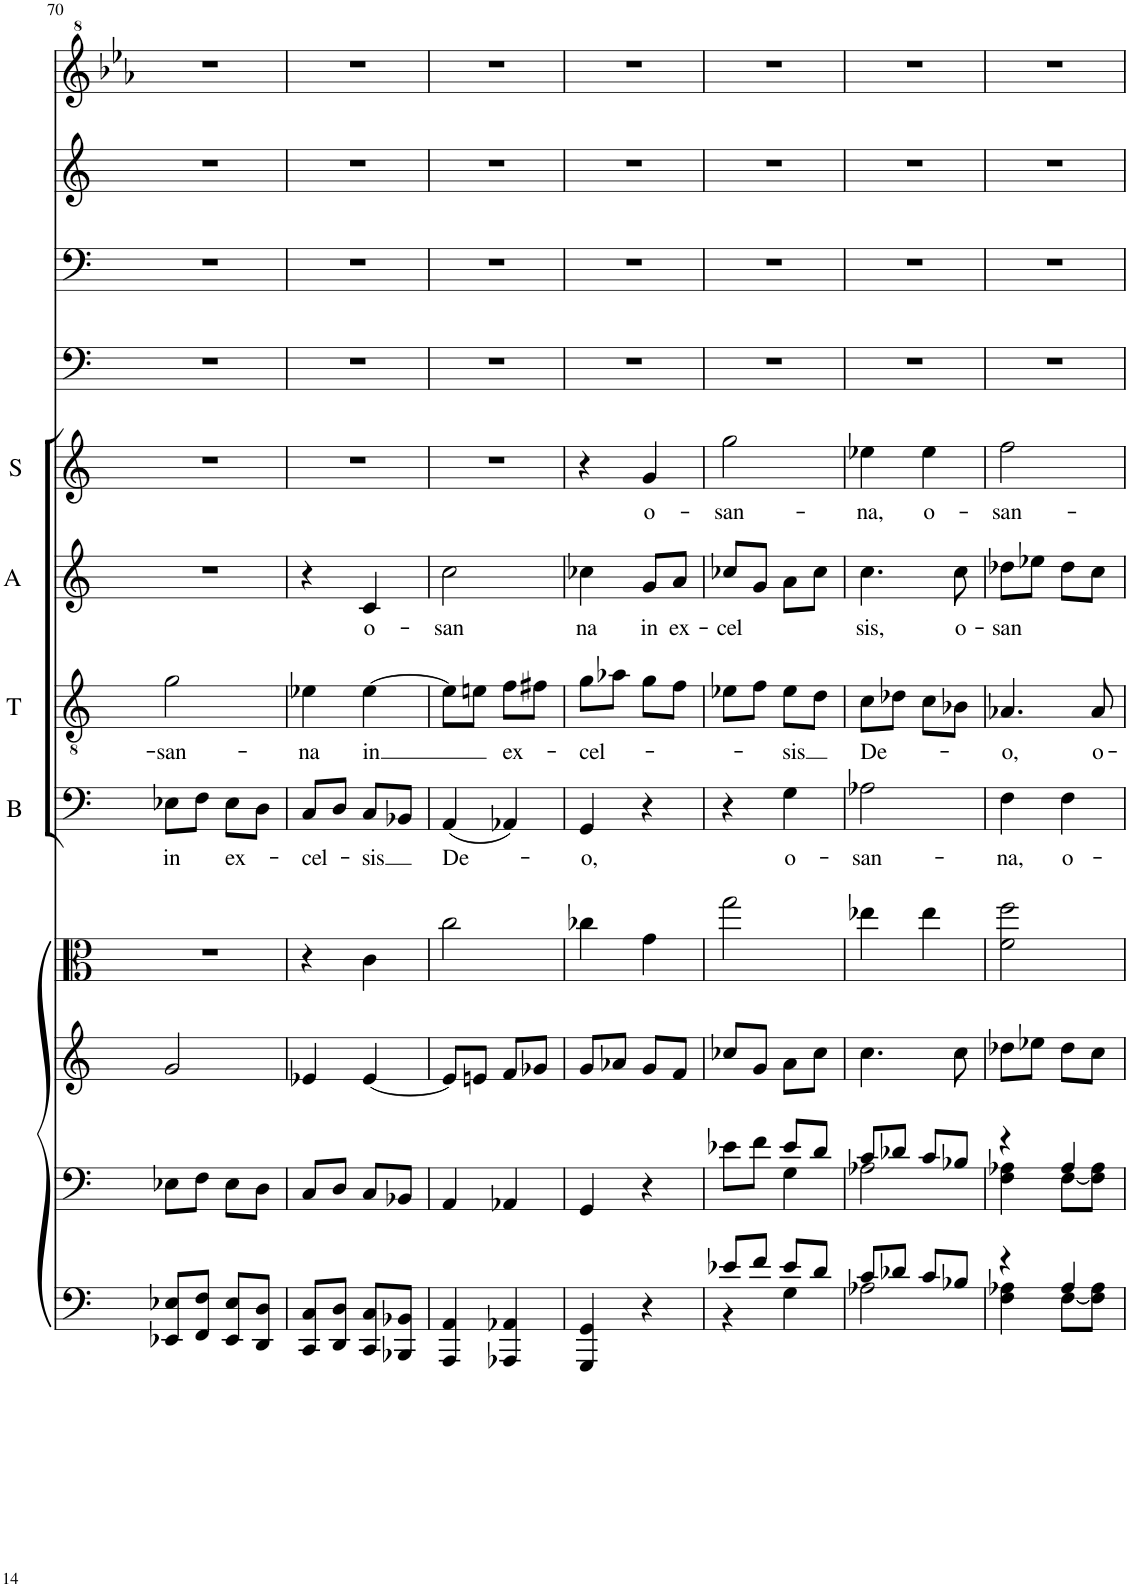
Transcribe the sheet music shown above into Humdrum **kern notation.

**kern	**kern	**kern	**kern	**kern	**text	**kern	**text	**kern	**text	**kern	**text	**kern	**kern	**kern	**kern
*part12	*part11	*part10	*part9	*part8	*part8	*part7	*part7	*part6	*part6	*part5	*part5	*part4	*part3	*part2	*part1
*staff12	*staff11	*staff10	*staff9	*staff8	*staff8	*staff7	*staff7	*staff6	*staff6	*staff5	*staff5	*staff4	*staff3	*staff2	*staff1
*I"Pauke	*I"Kontrabasse	*I"Synthesizer Strings-R2	*I"Bratschen	*I"Bass	*	*I"Tenor	*	*I"Alt	*	*I"Sopran	*	*I"Bass Solo	*I"Tenor Solo	*I"Alt Solo	*I"Sopran Solo
*	*	*I'Str	*	*I'B	*	*I'T	*	*I'A	*	*I'S	*	*	*	*	*
!!LO:PB:g=z
*clefF4	*clefF4	*clefG2	*clefC3	*clefF4	*	*clefGv2	*	*clefG2	*	*clefG2	*	*clefF4	*clefF4	*clefG2	*clefG^2
*	*	*	*	*	*	*ITrd7c12	*	*ITrd1c2	*	*	*	*	*	*ITrd4c7	*ITrd-7c-12
*k[]	*k[]	*k[]	*k[]	*k[]	*	*k[]	*	*k[]	*	*k[]	*	*k[]	*k[]	*k[]	*k[b-e-a-]
*M2/4	*M2/4	*M2/4	*M2/4	*M2/4	*	*M2/4	*	*M2/4	*	*M2/4	*	*M2/4	*M2/4	*M2/4	*M2/4
=70	=70	=70	=70	=70	=70	=70	=70	=70	=70	=70	=70	=70	=70	=70	=70
!	!	!	!	!	!LO:LY:b	!	!LO:LY:b	!	!	!	!	!	!	!	!
8EE-X/ 8E-X/L	8E-X\L	2g/	2r	8E-X\L	in	2g\	-san-	2r	.	2r	.	2r	2r	2r	2r
8FF/ 8F/J	8F\J	.	.	8F\J	.	.	.	.	.	.	.	.	.	.	.
!	!	!	!	!	!LO:LY:b	!	!	!	!	!	!	!	!	!	!
8EE-/ 8E-/L	8E-\L	.	.	8E-\L	ex-	.	.	.	.	.	.	.	.	.	.
8DD/ 8D/J	8D\J	.	.	8D\J	.	.	.	.	.	.	.	.	.	.	.
=71	=71	=71	=71	=71	=71	=71	=71	=71	=71	=71	=71	=71	=71	=71	=71
!	!	!	!	!	!LO:LY:b	!	!LO:LY:b	!	!	!	!	!	!	!	!
8CC/ 8C/L	8C/L	4e-X/	4r	8C/L	-cel-	4e-X\	-na	4r	.	2r	.	2r	2r	2r	2r
8DD/ 8D/J	8D/J	.	.	8D/J	.	.	.	.	.	.	.	.	.	.	.
!	!	!	!	!	!LO:LY:b	!	!LO:LY:b	!	!LO:LY:b	!	!	!	!	!	!
8CC/ 8C/L	8C/L	[4e-/	4c\	8C/L	-sis	[4e-\	in	4c/	o-	.	.	.	.	.	.
8BBB-X/ 8BB-X/J	8BB-X/J	.	.	8BB-X/J	.	.	.	.	.	.	.	.	.	.	.
=72	=72	=72	=72	=72	=72	=72	=72	=72	=72	=72	=72	=72	=72	=72	=72
!	!	!	!	!	!LO:LY:b	!	!	!	!LO:LY:b	!	!	!	!	!	!
4AAA/ 4AA/	4AA/	8e-/L]	2cc\	(4AA/	De-	8e-\L]	.	2cc\	-san	2r	.	2r	2r	2r	2r
.	.	8en/J	.	.	.	8en\J	.	.	.	.	.	.	.	.	.
!	!	!	!	!	!	!	!LO:LY:b	!	!	!	!	!	!	!	!
4AAA-X/ 4AA-X/	4AA-X/	8f/L	.	4AA-X/)	.	8f\L	ex-	.	.	.	.	.	.	.	.
.	.	8g-X/J	.	.	.	8f#X\J	.	.	.	.	.	.	.	.	.
=73	=73	=73	=73	=73	=73	=73	=73	=73	=73	=73	=73	=73	=73	=73	=73
!	!	!	!	!	!LO:LY:b	!	!LO:LY:b	!	!LO:LY:b	!	!	!	!	!	!
4GGG/ 4GG/	4GG/	8g/L	4cc-X\	4GG/	-o,	8g\L	-cel-	4cc-X\	na	4r	.	2r	2r	2r	2r
.	.	8a-X/J	.	.	.	8a-X\J	.	.	.	.	.	.	.	.	.
!	!	!	!	!	!	!	!	!	!LO:LY:b	!	!LO:LY:b	!	!	!	!
4r	4r	8g/L	4g\	4r	.	8g\L	.	8g/L	in	4g/	o-	.	.	.	.
!	!	!	!	!	!	!	!	!	!LO:LY:b	!	!	!	!	!	!
.	.	8f/J	.	.	.	8f\J	.	8a/J	ex-	.	.	.	.	.	.
=74	=74	=74	=74	=74	=74	=74	=74	=74	=74	=74	=74	=74	=74	=74	=74
*^	*^	*	*	*	*	*	*	*	*	*	*	*	*	*	*
!	!	!	!	!	!	!	!	!	!	!	!LO:LY:b	!	!LO:LY:b	!	!	!	!
8e-X/L	4r	8e-X\L	4ryy	8cc-X/L	2gg\	4r	.	8e-X\L	.	8cc-X/L	-cel	2gg\	-san-	2r	2r	2r	2r
8f/J	.	8f\J	.	8g/J	.	.	.	8f\J	.	8g/J	.	.	.	.	.	.	.
!	!	!	!	!	!	!	!LO:LY:b	!	!LO:LY:b	!	!	!	!	!	!	!	!
8e-/L	4G\	8e-/L	4G\	8a\L	.	4G\	o-	8e-\L	sis	8a\L	.	.	.	.	.	.	.
8d/J	.	8d/J	.	8cc-\J	.	.	.	8d\J	.	8cc-\J	.	.	.	.	.	.	.
=75	=75	=75	=75	=75	=75	=75	=75	=75	=75	=75	=75	=75	=75	=75	=75	=75	=75
!	!	!	!	!	!	!	!LO:LY:b	!	!LO:LY:b	!	!LO:LY:b	!	!LO:LY:b	!	!	!	!
8c/L	2A-X\	8c/L	2A-X\	4.cc\	4ee-X\	2A-X\	-san-	8c\L	De-	4.cc\	sis,	4ee-X\	-na,	2r	2r	2r	2r
8d-X/J	.	8d-X/J	.	.	.	.	.	8d-X\J	.	.	.	.	.	.	.	.	.
!	!	!	!	!	!	!	!	!	!	!	!	!	!LO:LY:b	!	!	!	!
8c/L	.	8c/L	.	.	4ee-\	.	.	8c\L	.	.	.	4ee-\	o-	.	.	.	.
!	!	!	!	!	!	!	!	!	!	!	!LO:LY:b	!	!	!	!	!	!
8B-X/J	.	8B-X/J	.	8cc\	.	.	.	8B-X\J	.	8cc\	o-	.	.	.	.	.	.
=76	=76	=76	=76	=76	=76	=76	=76	=76	=76	=76	=76	=76	=76	=76	=76	=76	=76
!	!	!	!	!	!	!	!LO:LY:b	!	!LO:LY:b	!	!LO:LY:b	!	!LO:LY:b	!	!	!	!
4r	4F\ 4A-X\	4r	4F\ 4A-X\	8dd-X\L	2f\ 2ff\	4F\	-na,	4.A-X/	o,	8dd-X\L	-san	2ff\	-san-	2r	2r	2r	2r
.	.	.	.	8ee-X\J	.	.	.	.	.	8ee-X\J	.	.	.	.	.	.	.
!	!	!	!	!	!	!	!LO:LY:b	!	!	!	!	!	!	!	!	!	!
4A-/	[8F\L	4A-/	[8F\L	8dd-\L	.	4F\	o-	.	.	8dd-\L	.	.	.	.	.	.	.
!	!	!	!	!	!	!	!	!	!LO:LY:b	!	!	!	!	!	!	!	!
.	8F\] 8A-\J	.	8F\] 8A-\J	8cc\J	.	.	.	8A-/	o-	8cc\J	.	.	.	.	.	.	.
*v	*v	*	*	*	*	*	*	*	*	*	*	*	*	*	*	*	*
*	*v	*v	*	*	*	*	*	*	*	*	*	*	*	*	*	*
=	=	=	=	=	=	=	=	=	=	=	=	=	=	=	=
*-	*-	*-	*-	*-	*-	*-	*-	*-	*-	*-	*-	*-	*-	*-	*-
